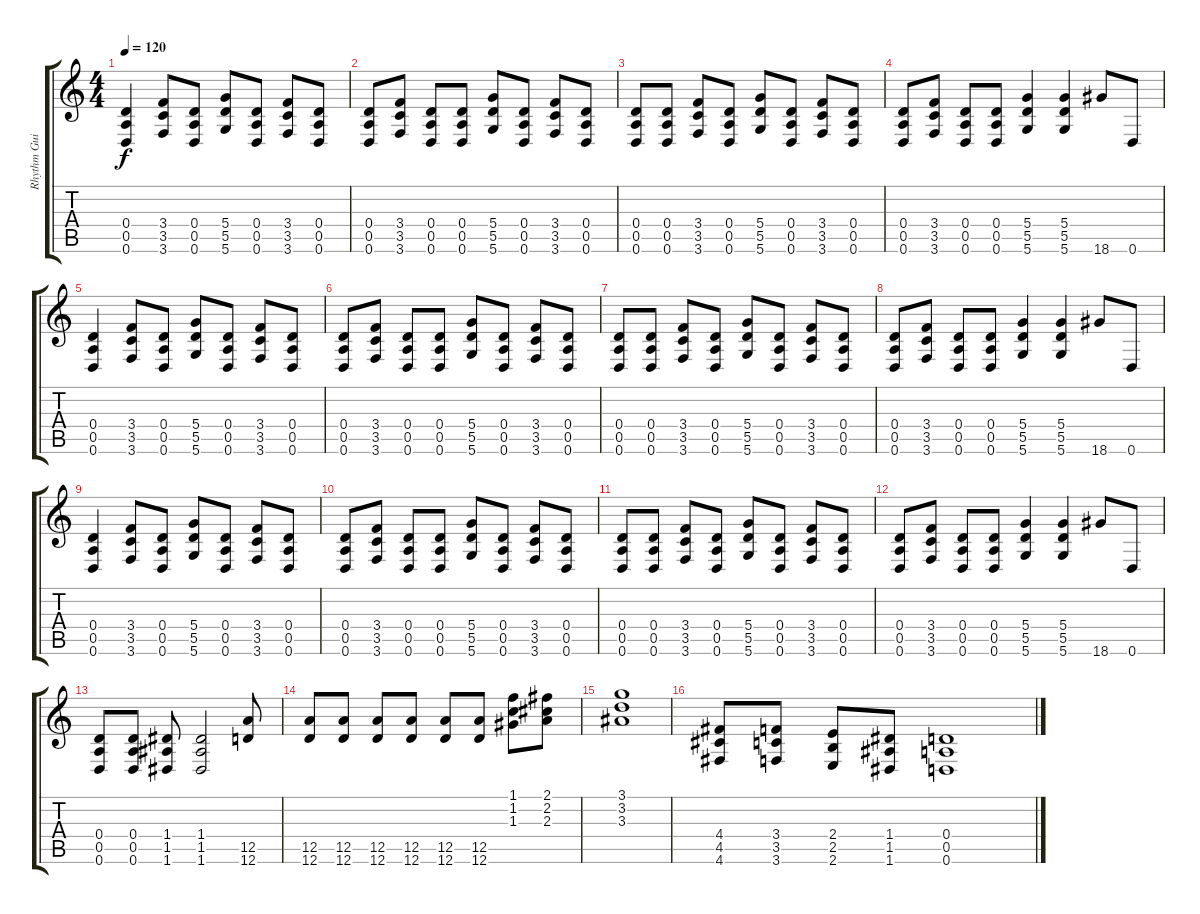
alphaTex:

\track ("Rhythm Guitar" "Rhythm Gui") {instrument overdrivenguitar}
\staff {score tabs}
\tuning (E4 B3 G3 D3 A2 D2) {hide}
\ts (4 4)
\tempo 120
\clef g2
\ks c
(0.4 0.5 0.6).4{dy f instrument overdrivenguitar} (3.4 3.5 3.6).8 (0.4 0.5 0.6).8 (5.4 5.5 5.6).8 (0.4 0.5 0.6).8 (3.4 3.5 3.6).8 (0.4 0.5 0.6).8 |
(0.4 0.5 0.6).8 (3.4 3.5 3.6).8 (0.4 0.5 0.6).8 (0.4 0.5 0.6).8 (5.4 5.5 5.6).8 (0.4 0.5 0.6).8 (3.4 3.5 3.6).8 (0.4 0.5 0.6).8 |
(0.4 0.5 0.6).8 (0.4 0.5 0.6).8 (3.4 3.5 3.6).8 (0.4 0.5 0.6).8 (5.4 5.5 5.6).8 (0.4 0.5 0.6).8 (3.4 3.5 3.6).8 (0.4 0.5 0.6).8 |
(0.4 0.5 0.6).8 (3.4 3.5 3.6).8 (0.4 0.5 0.6).8 (0.4 0.5 0.6).8 (5.4 5.5 5.6).4 (5.4 5.5 5.6).4 18.6.8 0.6.8 |
(0.4 0.5 0.6).4 (3.4 3.5 3.6).8 (0.4 0.5 0.6).8 (5.4 5.5 5.6).8 (0.4 0.5 0.6).8 (3.4 3.5 3.6).8 (0.4 0.5 0.6).8 |
(0.4 0.5 0.6).8 (3.4 3.5 3.6).8 (0.4 0.5 0.6).8 (0.4 0.5 0.6).8 (5.4 5.5 5.6).8 (0.4 0.5 0.6).8 (3.4 3.5 3.6).8 (0.4 0.5 0.6).8 |
(0.4 0.5 0.6).8 (0.4 0.5 0.6).8 (3.4 3.5 3.6).8 (0.4 0.5 0.6).8 (5.4 5.5 5.6).8 (0.4 0.5 0.6).8 (3.4 3.5 3.6).8 (0.4 0.5 0.6).8 |
(0.4 0.5 0.6).8 (3.4 3.5 3.6).8 (0.4 0.5 0.6).8 (0.4 0.5 0.6).8 (5.4 5.5 5.6).4 (5.4 5.5 5.6).4 18.6.8 0.6.8 |
(0.4 0.5 0.6).4 (3.4 3.5 3.6).8 (0.4 0.5 0.6).8 (5.4 5.5 5.6).8 (0.4 0.5 0.6).8 (3.4 3.5 3.6).8 (0.4 0.5 0.6).8 |
(0.4 0.5 0.6).8 (3.4 3.5 3.6).8 (0.4 0.5 0.6).8 (0.4 0.5 0.6).8 (5.4 5.5 5.6).8 (0.4 0.5 0.6).8 (3.4 3.5 3.6).8 (0.4 0.5 0.6).8 |
(0.4 0.5 0.6).8 (0.4 0.5 0.6).8 (3.4 3.5 3.6).8 (0.4 0.5 0.6).8 (5.4 5.5 5.6).8 (0.4 0.5 0.6).8 (3.4 3.5 3.6).8 (0.4 0.5 0.6).8 |
(0.4 0.5 0.6).8 (3.4 3.5 3.6).8 (0.4 0.5 0.6).8 (0.4 0.5 0.6).8 (5.4 5.5 5.6).4 (5.4 5.5 5.6).4 18.6.8 0.6.8 |
(0.4 0.5 0.6).8 (0.4 0.5 0.6).8 (1.4 1.5 1.6).8 (1.4 1.5 1.6).2 (12.5 12.6).8 |
(12.5 12.6).8 (12.5 12.6).8 (12.5 12.6).8 (12.5 12.6).8 (12.5 12.6).8 (12.5 12.6).8 (1.1 1.2 1.3).8 (2.1 2.2 2.3).8 |
(3.1 3.2 3.3).1 |
(4.4 4.5 4.6).8 (3.4 3.5 3.6).8 (2.4 2.5 2.6).8 (1.4 1.5 1.6).8 (0.4 0.5 0.6).1
